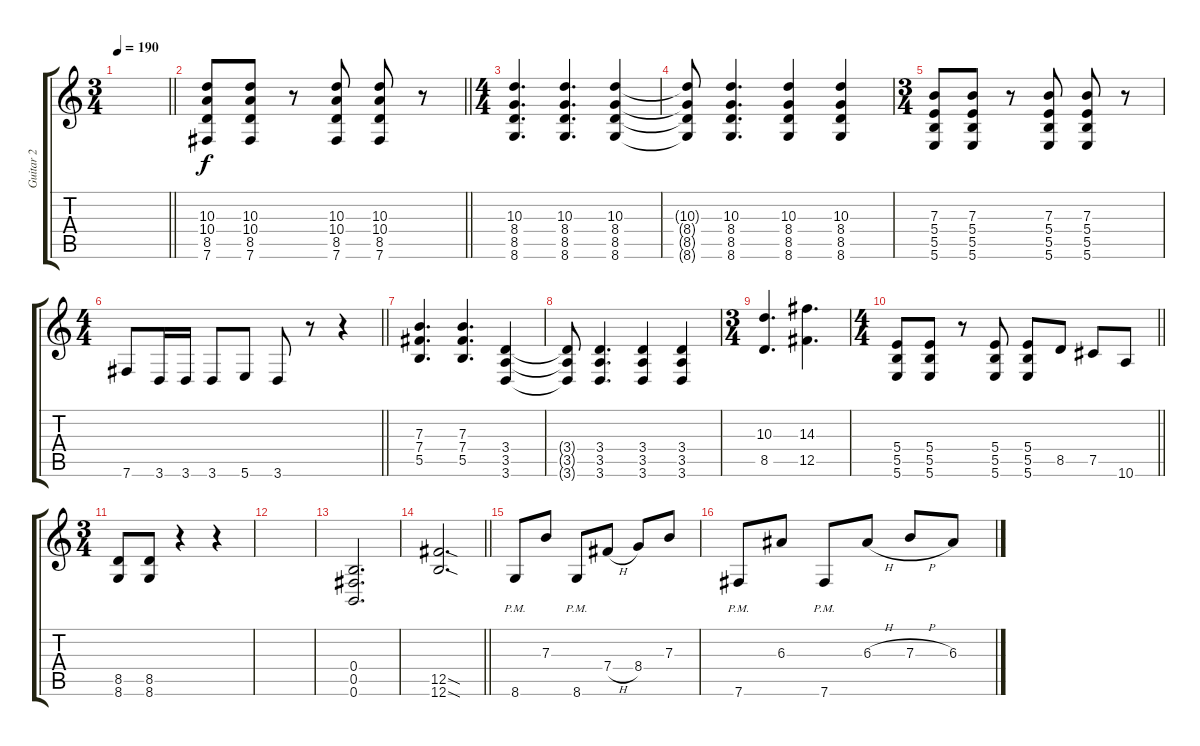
\track ("Guitar 2" "Guitar 2") {instrument distortionguitar}
\staff {score tabs}
\tuning (Db4 Ab3 E3 B2 Gb2 B1) {hide}
\ts (3 4)
\tempo 190
\clef g2
\barLineRight lightlight
\ks c
|
\barLineRight lightlight
(10.3 10.4 8.5 7.6).8 (10.3 10.4 8.5 7.6).8 r.8 (10.3 10.4 8.5 7.6).8 (10.3 10.4 8.5 7.6).8 r.8 |
\ts (4 4)
(10.3 8.4 8.5 8.6).4{d} (10.3 8.4 8.5 8.6).4{d} (10.3 8.4 8.5 8.6).4 |
(10.3{t} 8.4{t} 8.5{t} 8.6{t}).8 (10.3 8.4 8.5 8.6).4{d} (10.3 8.4 8.5 8.6).4 (10.3 8.4 8.5 8.6).4 |
\ts (3 4)
(7.3 5.4 5.5 5.6).8 (7.3 5.4 5.5 5.6).8 r.8 (7.3 5.4 5.5 5.6).8 (7.3 5.4 5.5 5.6).8 r.8 |
\ts (4 4)
\barLineRight lightlight
7.6.8 3.6.16 3.6.16 3.6.8 5.6.8 3.6.8 r.8 r.4 |
(7.3 7.4 5.5).4{d} (7.3 7.4 5.5).4{d} (3.4 3.5 3.6).4 |
(3.4{t} 3.5{t} 3.6{t}).8 (3.4 3.5 3.6).4{d} (3.4 3.5 3.6).4 (3.4 3.5 3.6).4 |
\ts (3 4)
(10.3 8.5).4{d} (14.3 12.5).4{d} |
\ts (4 4)
\barLineRight lightlight
(5.4 5.5 5.6).8 (5.4 5.5 5.6).8 r.8 (5.4 5.5 5.6).8 (5.4 5.5 5.6).8 8.5.8 7.5.8 10.6.8 |
\ts (3 4)
(8.5 8.6).8 (8.5 8.6).8 r.4 r.4 |
|
(0.4 0.5 0.6).2{d} |
\barLineRight lightlight
(12.5{sod} 12.6{sod}).2{d} |
8.6{pm}.8 7.3.8 8.6{pm}.8 7.4{h}.8 8.4.8 7.3.8 |
7.6{pm}.8 6.3.8 7.6{pm}.8 6.3{h}.8 7.3{h}.8 6.3.8
